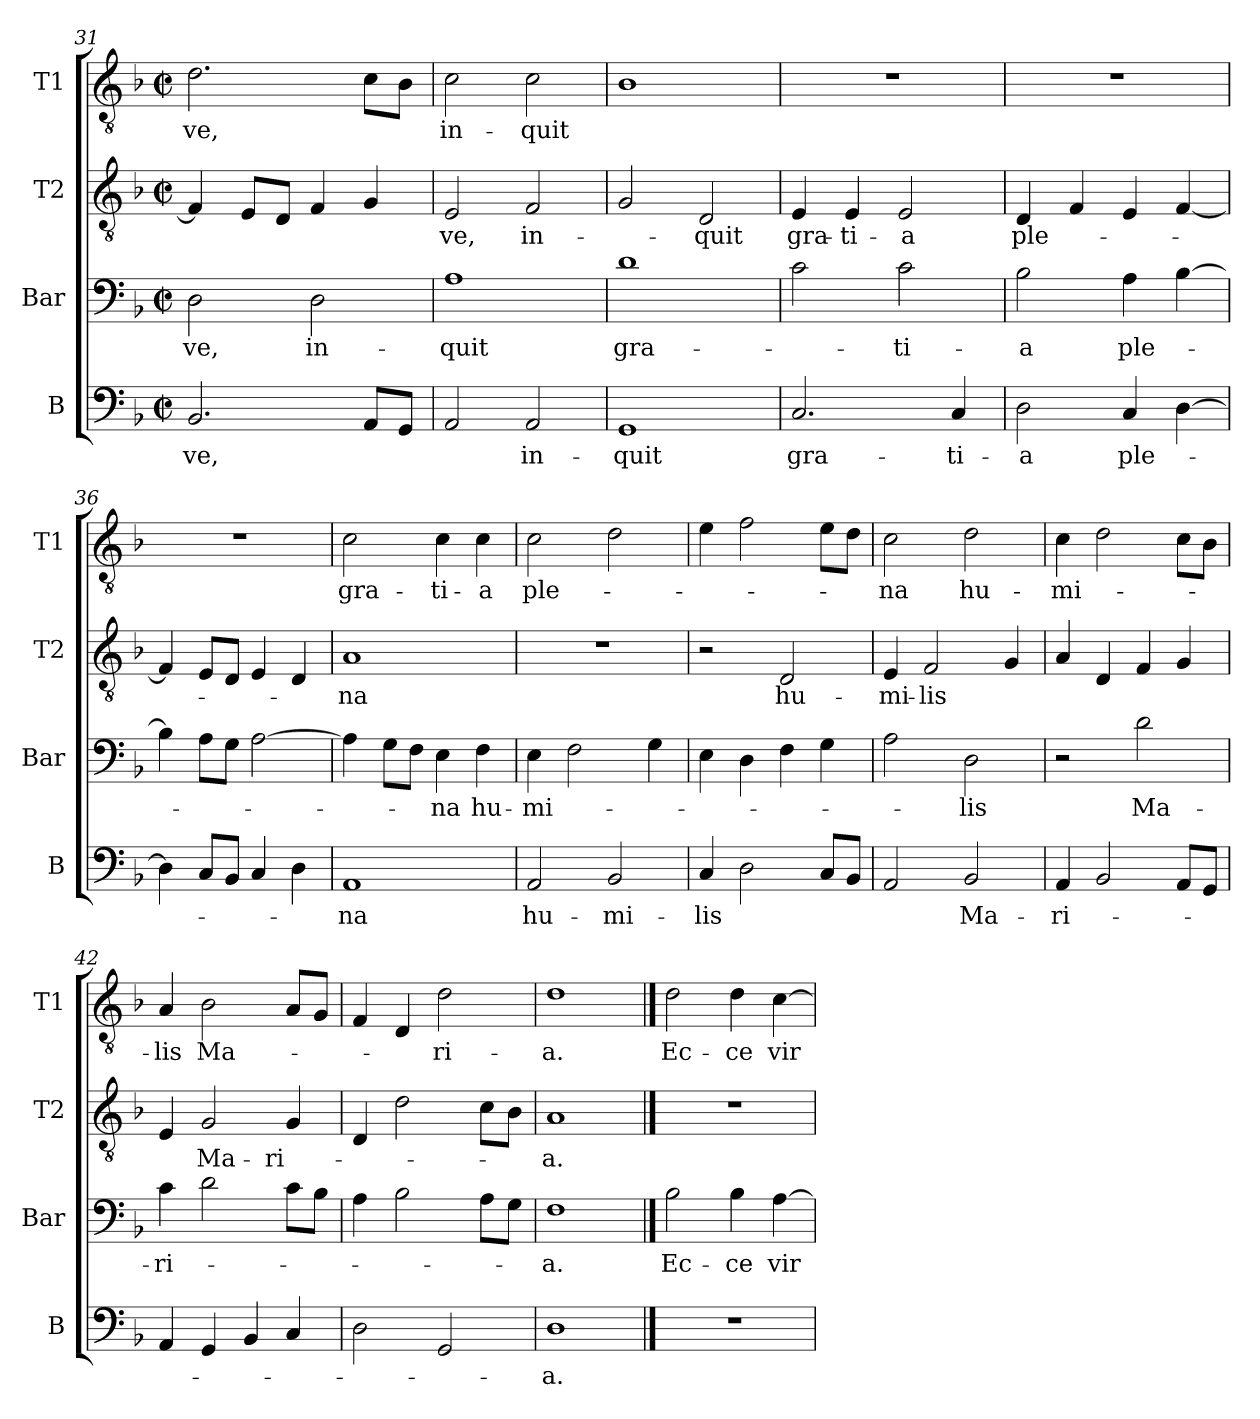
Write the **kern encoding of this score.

**kern	**text	**kern	**text	**kern	**text	**kern	**text
*part4	*part4	*part3	*part3	*part2	*part2	*part1	*part1
*staff4	*staff4	*staff3	*staff3	*staff2	*staff2	*staff1	*staff1
*I"B	*	*I"Bar	*	*I"T2	*	*I"T1	*
*I'B	*	*I'Bar	*	*I'T2	*	*I'T1	*
!!LO:LB:g=z
*clefF4	*	*clefF4	*	*clefGv2	*	*clefGv2	*
*k[b-]	*	*k[b-]	*	*k[b-]	*	*k[b-]	*
*M2/2	*	*M2/2	*	*M2/2	*	*M2/2	*
*met(c|)	*	*met(c|)	*	*met(c|)	*	*met(c|)	*
=31	=31	=31	=31	=31	=31	=31	=31
!	!LO:LY:b	!	!LO:LY:b	!	!	!	!LO:LY:b
2.BB-/	-ve,	2D\	-ve,	4F/]	.	2.d\	-ve,
.	.	.	.	8E/L	.	.	.
.	.	.	.	8D/J	.	.	.
!	!	!	!LO:LY:b	!	!	!	!
.	.	2D\	in-	4F/	.	.	.
8AA/L	.	.	.	4G/	.	8c\L	.
8GG/J	.	.	.	.	.	8B-\J	.
=32	=32	=32	=32	=32	=32	=32	=32
!	!	!	!LO:LY:b	!	!LO:LY:b	!	!LO:LY:b
2AA/	.	1A	-quit	2E/	-ve,	2c\	in-
!	!LO:LY:b	!	!	!	!LO:LY:b	!	!LO:LY:b
2AA/	in-	.	.	2F/	in-	2c\	-quit
=33	=33	=33	=33	=33	=33	=33	=33
!	!LO:LY:b	!	!LO:LY:b	!	!	!	!
1GG	-quit	1d	gra-	2G/	.	1B-	.
!	!	!	!	!	!LO:LY:b	!	!
.	.	.	.	2D/	-quit	.	.
=34	=34	=34	=34	=34	=34	=34	=34
!	!LO:LY:b	!	!	!	!LO:LY:b	!	!
2.C/	gra-	2c\	.	4E/	gra-	1r	.
!	!	!	!	!	!LO:LY:b	!	!
.	.	.	.	4E/	-ti-	.	.
!	!	!	!LO:LY:b	!	!LO:LY:b	!	!
.	.	2c\	-ti-	2E/	-a	.	.
!	!LO:LY:b	!	!	!	!	!	!
4C/	-ti-	.	.	.	.	.	.
=35	=35	=35	=35	=35	=35	=35	=35
!	!LO:LY:b	!	!LO:LY:b	!	!LO:LY:b	!	!
2D\	-a	2B-\	-a	4D/	ple-	1r	.
.	.	.	.	4F/	.	.	.
!	!LO:LY:b	!	!LO:LY:b	!	!	!	!
4C/	ple-	4A\	ple-	4E/	.	.	.
[4D\	.	[4B-\	.	[4F/	.	.	.
=36	=36	=36	=36	=36	=36	=36	=36
4D\]	.	4B-\]	.	4F/]	.	1r	.
8C/L	.	8A\L	.	8E/L	.	.	.
8BB-/J	.	8G\J	.	8D/J	.	.	.
4C/	.	[2A\	.	4E/	.	.	.
4D\	.	.	.	4D/	.	.	.
=37	=37	=37	=37	=37	=37	=37	=37
!	!LO:LY:b	!	!	!	!LO:LY:b	!	!LO:LY:b
1AA	-na	4A\]	.	1A	-na	2c\	gra-
.	.	8G\L	.	.	.	.	.
.	.	8F\J	.	.	.	.	.
!	!	!	!LO:LY:b	!	!	!	!LO:LY:b
.	.	4E\	na	.	.	4c\	-ti-
!	!	!	!LO:LY:b	!	!	!	!LO:LY:b
.	.	4F\	hu-	.	.	4c\	-a
!!LO:PB:g=z
=38	=38	=38	=38	=38	=38	=38	=38
!	!LO:LY:b	!	!LO:LY:b	!	!	!	!LO:LY:b
2AA/	hu-	4E\	-mi-	1r	.	2c\	ple-
.	.	2F\	.	.	.	.	.
!	!LO:LY:b	!	!	!	!	!	!
2BB-/	-mi-	.	.	.	.	2d\	.
.	.	4G\	.	.	.	.	.
=39	=39	=39	=39	=39	=39	=39	=39
!	!LO:LY:b	!	!	!	!	!	!
4C/	-lis	4E\	.	2r	.	4e\	.
2D\	.	4D\	.	.	.	2f\	.
!	!	!	!	!	!LO:LY:b	!	!
.	.	4F\	.	2D/	hu-	.	.
8C/L	.	4G\	.	.	.	8e\L	.
8BB-/J	.	.	.	.	.	8d\J	.
=40	=40	=40	=40	=40	=40	=40	=40
!	!	!	!	!	!LO:LY:b	!	!LO:LY:b
2AA/	.	2A\	.	4E/	-mi-	2c\	na
!	!	!	!	!	!LO:LY:b	!	!
.	.	.	.	2F/	-lis	.	.
!	!LO:LY:b	!	!LO:LY:b	!	!	!	!LO:LY:b
2BB-/	Ma-	2D\	-lis	.	.	2d\	hu-
.	.	.	.	4G/	.	.	.
=41	=41	=41	=41	=41	=41	=41	=41
!	!LO:LY:b	!	!	!	!	!	!LO:LY:b
4AA/	-ri-	2r	.	4A/	.	4c\	-mi-
2BB-/	.	.	.	4D/	.	2d\	.
!	!	!	!LO:LY:b	!	!	!	!
.	.	2d\	Ma-	4F/	.	.	.
8AA/L	.	.	.	4G/	.	8c\L	.
8GG/J	.	.	.	.	.	8B-\J	.
=42	=42	=42	=42	=42	=42	=42	=42
!	!	!	!LO:LY:b	!	!	!	!LO:LY:b
4AA/	.	4c\	-ri-	4E/	.	4A/	-lis
!	!	!	!	!	!LO:LY:b	!	!LO:LY:b
4GG/	.	2d\	.	2G/	Ma-	2B-\	Ma-
4BB-/	.	.	.	.	.	.	.
!	!	!	!	!	!LO:LY:b	!	!
4C/	.	8c\L	.	4G/	-ri-	8A/L	.
.	.	8B-\J	.	.	.	8G/J	.
=43	=43	=43	=43	=43	=43	=43	=43
*	*	*	*	*	*	*MM92	*
2D\	.	4A\	.	4D/	.	4F/	.
.	.	2B-\	.	2d\	.	4D/	.
!	!	!	!	!	!	!	!LO:LY:b
2GG/	.	.	.	.	.	2d\	-ri-
.	.	8A\L	.	8c\L	.	.	.
.	.	8G\J	.	8B-\J	.	.	.
=44	=44	=44	=44	=44	=44	=44	=44
!	!LO:LY:b	!	!LO:LY:b	!	!LO:LY:b	!	!LO:LY:b
1D	-a.	1F	-a.	1A	-a.	1d	-a.
!!LO:LB:g=z
==45	==45	==45	==45	==45	==45	==45	==45
*	*	*	*	*	*	*MM110	*
!	!	!	!LO:LY:b	!	!	!	!LO:LY:b
1r	.	2B-\	Ec-	1r	.	2d\	Ec-
!	!	!	!LO:LY:b	!	!	!	!LO:LY:b
.	.	4B-\	-ce	.	.	4d\	-ce
!	!	!	!LO:LY:b	!	!	!	!LO:LY:b
.	.	[4A\	vir-	.	.	[4c\	vir-
=	=	=	=	=	=	=	=
*-	*-	*-	*-	*-	*-	*-	*-
